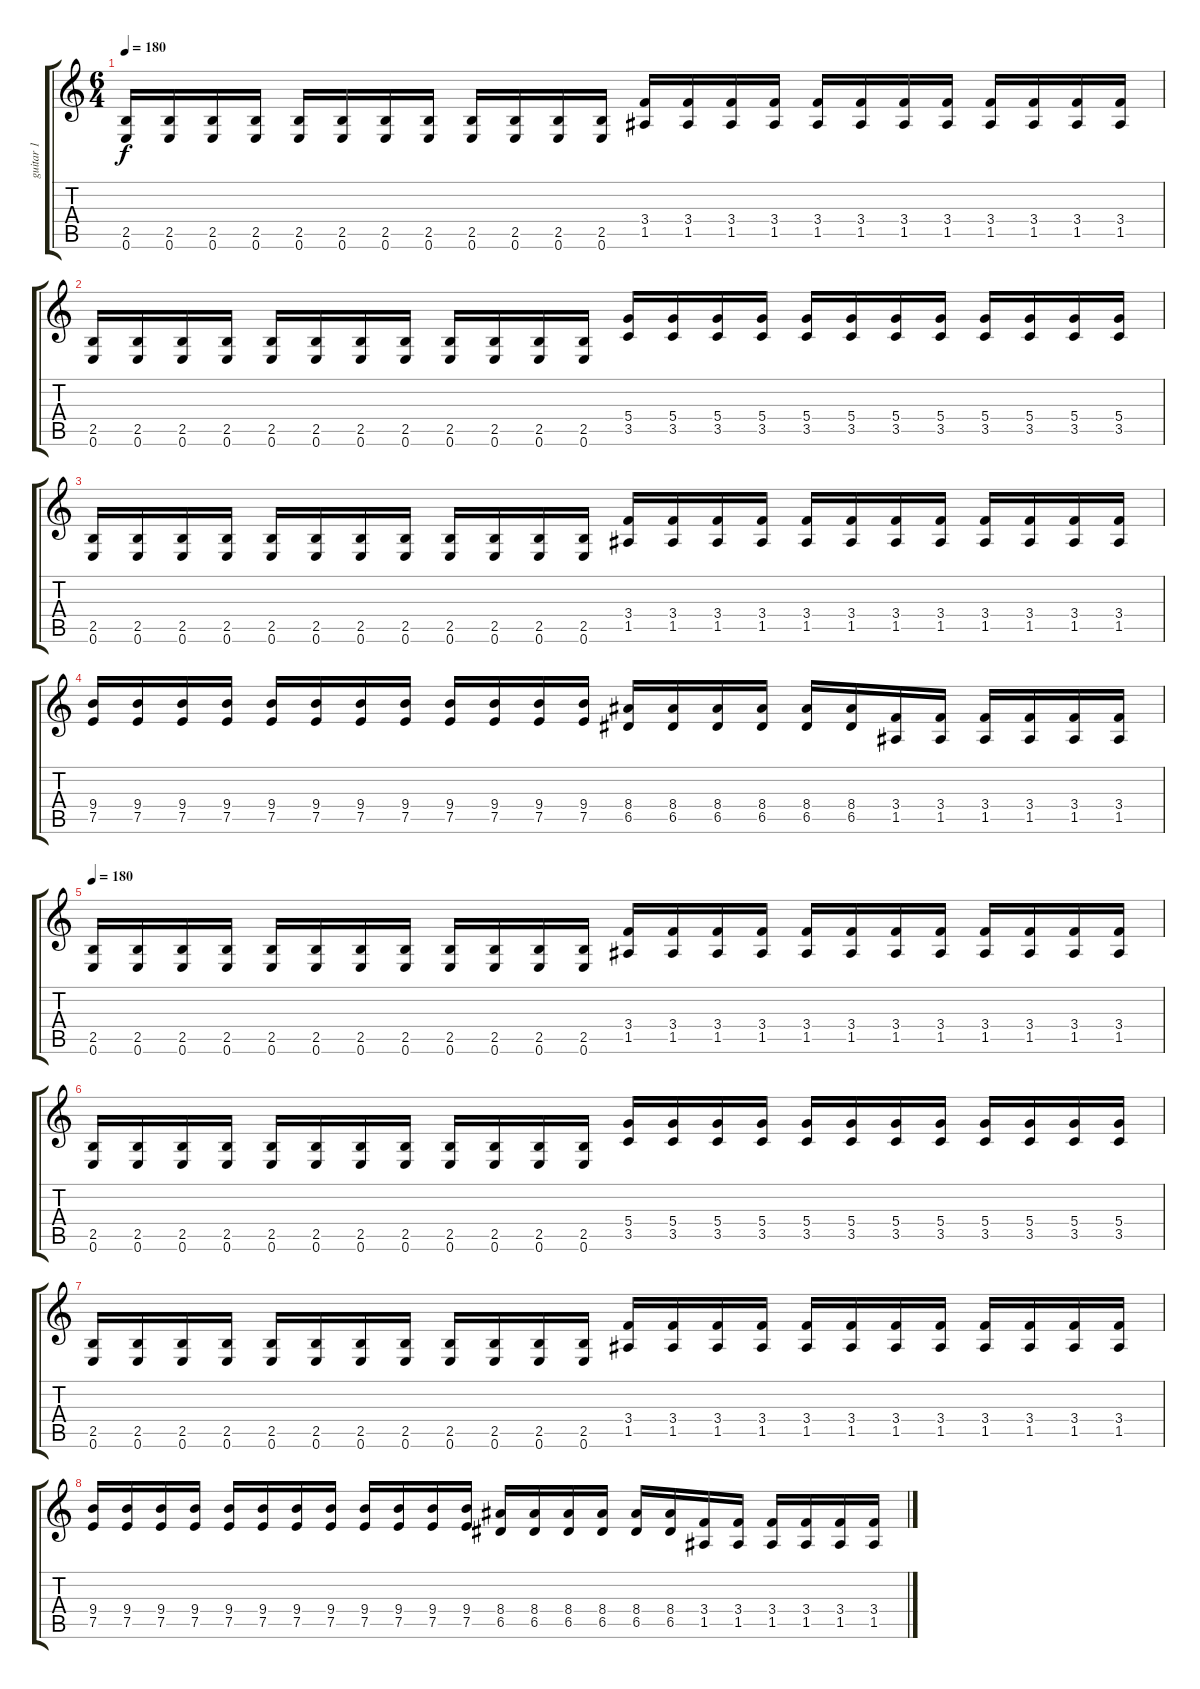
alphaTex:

\track ("guitar 1" "guitar 1") {instrument distortionguitar}
\staff {score tabs}
\tuning (E4 B3 G3 D3 A2 E2) {hide}
\ts (6 4)
\tempo 180
\clef g2
\ks c
(2.5 0.6).16{dy f} (2.5 0.6).16 (2.5 0.6).16 (2.5 0.6).16 (2.5 0.6).16 (2.5 0.6).16 (2.5 0.6).16 (2.5 0.6).16 (2.5 0.6).16 (2.5 0.6).16 (2.5 0.6).16 (2.5 0.6).16 (3.4 1.5).16 (3.4 1.5).16 (3.4 1.5).16 (3.4 1.5).16 (3.4 1.5).16 (3.4 1.5).16 (3.4 1.5).16 (3.4 1.5).16 (3.4 1.5).16 (3.4 1.5).16 (3.4 1.5).16 (3.4 1.5).16 |
(2.5 0.6).16 (2.5 0.6).16 (2.5 0.6).16 (2.5 0.6).16 (2.5 0.6).16 (2.5 0.6).16 (2.5 0.6).16 (2.5 0.6).16 (2.5 0.6).16 (2.5 0.6).16 (2.5 0.6).16 (2.5 0.6).16 (5.4 3.5).16 (5.4 3.5).16 (5.4 3.5).16 (5.4 3.5).16 (5.4 3.5).16 (5.4 3.5).16 (5.4 3.5).16 (5.4 3.5).16 (5.4 3.5).16 (5.4 3.5).16 (5.4 3.5).16 (5.4 3.5).16 |
(2.5 0.6).16 (2.5 0.6).16 (2.5 0.6).16 (2.5 0.6).16 (2.5 0.6).16 (2.5 0.6).16 (2.5 0.6).16 (2.5 0.6).16 (2.5 0.6).16 (2.5 0.6).16 (2.5 0.6).16 (2.5 0.6).16 (3.4 1.5).16 (3.4 1.5).16 (3.4 1.5).16 (3.4 1.5).16 (3.4 1.5).16 (3.4 1.5).16 (3.4 1.5).16 (3.4 1.5).16 (3.4 1.5).16 (3.4 1.5).16 (3.4 1.5).16 (3.4 1.5).16 |
(9.4 7.5).16 (9.4 7.5).16 (9.4 7.5).16 (9.4 7.5).16 (9.4 7.5).16 (9.4 7.5).16 (9.4 7.5).16 (9.4 7.5).16 (9.4 7.5).16 (9.4 7.5).16 (9.4 7.5).16 (9.4 7.5).16 (8.4 6.5).16 (8.4 6.5).16 (8.4 6.5).16 (8.4 6.5).16 (8.4 6.5).16 (8.4 6.5).16 (3.4 1.5).16 (3.4 1.5).16 (3.4 1.5).16 (3.4 1.5).16 (3.4 1.5).16 (3.4 1.5).16 |
\tempo 180
(2.5 0.6).16 (2.5 0.6).16 (2.5 0.6).16 (2.5 0.6).16 (2.5 0.6).16 (2.5 0.6).16 (2.5 0.6).16 (2.5 0.6).16 (2.5 0.6).16 (2.5 0.6).16 (2.5 0.6).16 (2.5 0.6).16 (3.4 1.5).16 (3.4 1.5).16 (3.4 1.5).16 (3.4 1.5).16 (3.4 1.5).16 (3.4 1.5).16 (3.4 1.5).16 (3.4 1.5).16 (3.4 1.5).16 (3.4 1.5).16 (3.4 1.5).16 (3.4 1.5).16 |
(2.5 0.6).16 (2.5 0.6).16 (2.5 0.6).16 (2.5 0.6).16 (2.5 0.6).16 (2.5 0.6).16 (2.5 0.6).16 (2.5 0.6).16 (2.5 0.6).16 (2.5 0.6).16 (2.5 0.6).16 (2.5 0.6).16 (5.4 3.5).16 (5.4 3.5).16 (5.4 3.5).16 (5.4 3.5).16 (5.4 3.5).16 (5.4 3.5).16 (5.4 3.5).16 (5.4 3.5).16 (5.4 3.5).16 (5.4 3.5).16 (5.4 3.5).16 (5.4 3.5).16 |
(2.5 0.6).16 (2.5 0.6).16 (2.5 0.6).16 (2.5 0.6).16 (2.5 0.6).16 (2.5 0.6).16 (2.5 0.6).16 (2.5 0.6).16 (2.5 0.6).16 (2.5 0.6).16 (2.5 0.6).16 (2.5 0.6).16 (3.4 1.5).16 (3.4 1.5).16 (3.4 1.5).16 (3.4 1.5).16 (3.4 1.5).16 (3.4 1.5).16 (3.4 1.5).16 (3.4 1.5).16 (3.4 1.5).16 (3.4 1.5).16 (3.4 1.5).16 (3.4 1.5).16 |
(9.4 7.5).16 (9.4 7.5).16 (9.4 7.5).16 (9.4 7.5).16 (9.4 7.5).16 (9.4 7.5).16 (9.4 7.5).16 (9.4 7.5).16 (9.4 7.5).16 (9.4 7.5).16 (9.4 7.5).16 (9.4 7.5).16 (8.4 6.5).16 (8.4 6.5).16 (8.4 6.5).16 (8.4 6.5).16 (8.4 6.5).16 (8.4 6.5).16 (3.4 1.5).16 (3.4 1.5).16 (3.4 1.5).16 (3.4 1.5).16 (3.4 1.5).16 (3.4 1.5).16
